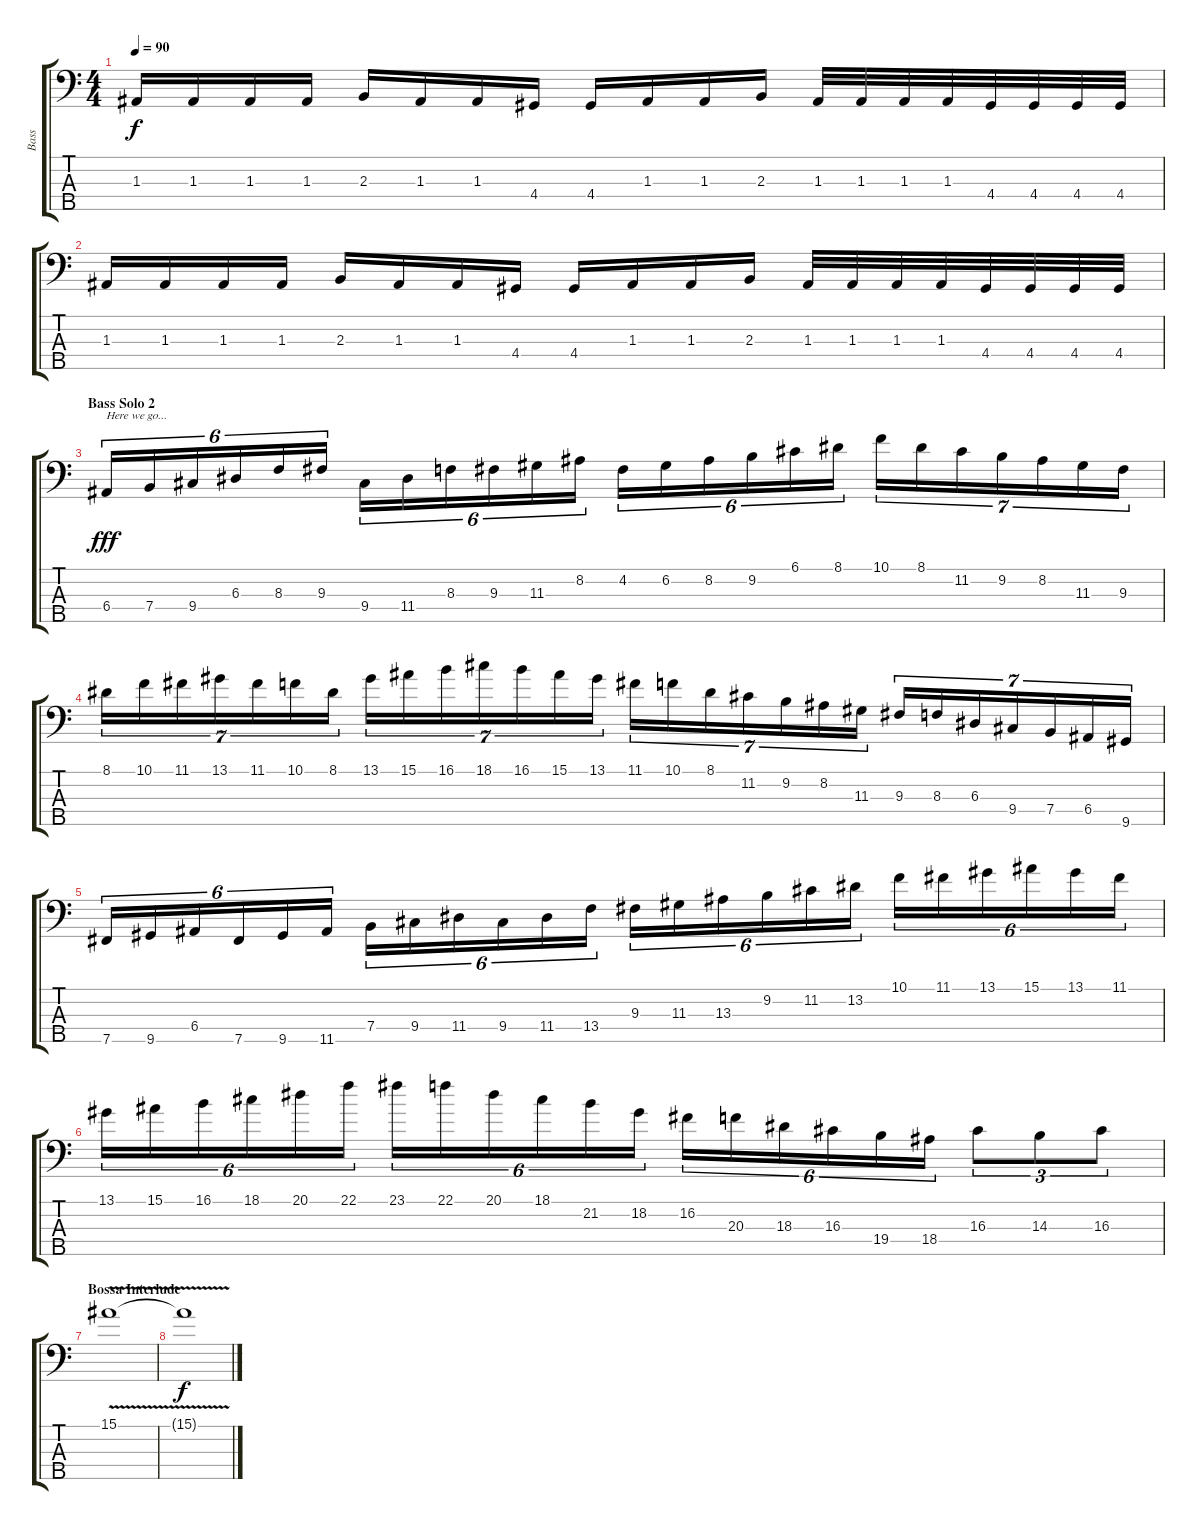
\track ("Bass" "Bass") {instrument electricbassfinger}
\staff {score tabs}
\tuning (G2 D2 A1 E1 B0) {hide}
\ts (4 4)
\tempo 90
\clef f4
\ks c
1.3.16{dy f} 1.3.16 1.3.16 1.3.16 2.3.16 1.3.16 1.3.16 4.4.16 4.4.16 1.3.16 1.3.16 2.3.16 1.3.32 1.3.32 1.3.32 1.3.32 4.4.32 4.4.32 4.4.32 4.4.32 |
1.3.16 1.3.16 1.3.16 1.3.16 2.3.16 1.3.16 1.3.16 4.4.16 4.4.16 1.3.16 1.3.16 2.3.16 1.3.32 1.3.32 1.3.32 1.3.32 4.4.32 4.4.32 4.4.32 4.4.32 |
\section ("" "Bass Solo 2")
6.4.16{tu (6 4) txt "Here we go..." dy fff volume 16} 7.4.16{tu (6 4)} 9.4.16{tu (6 4)} 6.3.16{tu (6 4)} 8.3.16{tu (6 4)} 9.3.16{tu (6 4)} 9.4.16{tu (6 4)} 11.4.16{tu (6 4)} 8.3.16{tu (6 4)} 9.3.16{tu (6 4)} 11.3.16{tu (6 4)} 8.2.16{tu (6 4)} 4.2.16{tu (6 4)} 6.2.16{tu (6 4)} 8.2.16{tu (6 4)} 9.2.16{tu (6 4)} 6.1.16{tu (6 4)} 8.1.16{tu (6 4)} 10.1.16{tu (7 4)} 8.1.16{tu (7 4)} 11.2.16{tu (7 4)} 9.2.16{tu (7 4)} 8.2.16{tu (7 4)} 11.3.16{tu (7 4)} 9.3.16{tu (7 4)} |
8.1.16{tu (7 4)} 10.1.16{tu (7 4)} 11.1.16{tu (7 4)} 13.1.16{tu (7 4)} 11.1.16{tu (7 4)} 10.1.16{tu (7 4)} 8.1.16{tu (7 4)} 13.1.16{tu (7 4)} 15.1.16{tu (7 4)} 16.1.16{tu (7 4)} 18.1.16{tu (7 4)} 16.1.16{tu (7 4)} 15.1.16{tu (7 4)} 13.1.16{tu (7 4)} 11.1.16{tu (7 4)} 10.1.16{tu (7 4)} 8.1.16{tu (7 4)} 11.2.16{tu (7 4)} 9.2.16{tu (7 4)} 8.2.16{tu (7 4)} 11.3.16{tu (7 4)} 9.3.16{tu (7 4)} 8.3.16{tu (7 4)} 6.3.16{tu (7 4)} 9.4.16{tu (7 4)} 7.4.16{tu (7 4)} 6.4.16{tu (7 4)} 9.5.16{tu (7 4)} |
7.5.16{tu (6 4)} 9.5.16{tu (6 4)} 6.4.16{tu (6 4)} 7.5.16{tu (6 4)} 9.5.16{tu (6 4)} 11.5.16{tu (6 4)} 7.4.16{tu (6 4)} 9.4.16{tu (6 4)} 11.4.16{tu (6 4)} 9.4.16{tu (6 4)} 11.4.16{tu (6 4)} 13.4.16{tu (6 4)} 9.3.16{tu (6 4)} 11.3.16{tu (6 4)} 13.3.16{tu (6 4)} 9.2.16{tu (6 4)} 11.2.16{tu (6 4)} 13.2.16{tu (6 4)} 10.1.16{tu (6 4)} 11.1.16{tu (6 4)} 13.1.16{tu (6 4)} 15.1.16{tu (6 4)} 13.1.16{tu (6 4)} 11.1.16{tu (6 4)} |
13.1.16{tu (6 4)} 15.1.16{tu (6 4)} 16.1.16{tu (6 4)} 18.1.16{tu (6 4)} 20.1.16{tu (6 4)} 22.1.16{tu (6 4)} 23.1.16{tu (6 4)} 22.1.16{tu (6 4)} 20.1.16{tu (6 4)} 18.1.16{tu (6 4)} 21.2.16{tu (6 4)} 18.2.16{tu (6 4)} 16.2.16{tu (6 4)} 20.3.16{tu (6 4)} 18.3.16{tu (6 4)} 16.3.16{tu (6 4)} 19.4.16{tu (6 4)} 18.4.16{tu (6 4)} 16.3.8{tu (3 2)} 14.3.8{tu (3 2)} 16.3.8{tu (3 2)} |
\section ("" "Bossa Interlude")
15.1{v}.1 |
15.1{t}.1{dy f}
